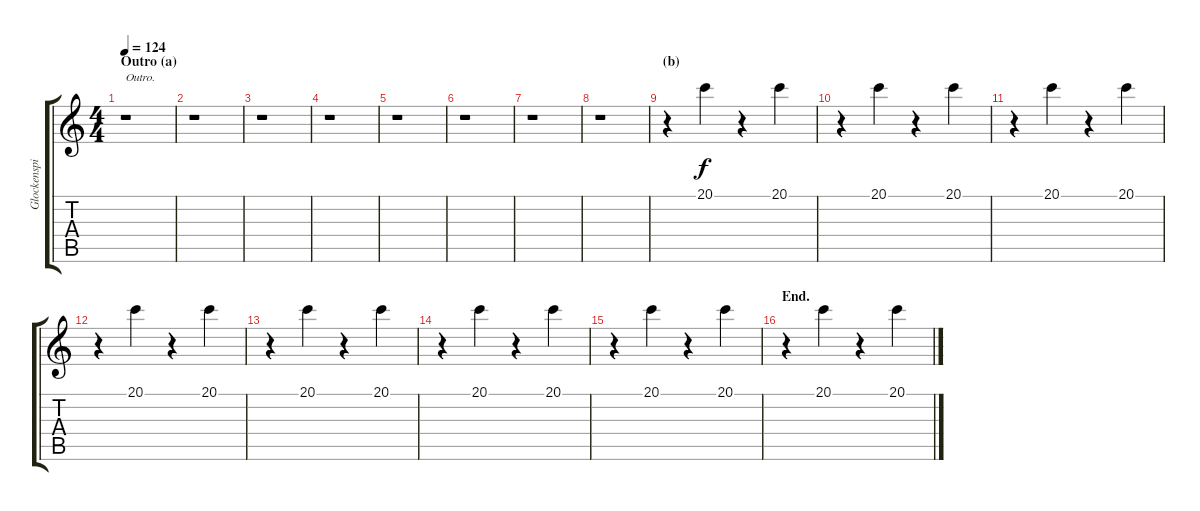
\track ("Glockenspiel" "Glockenspi") {instrument glockenspiel}
\staff {score tabs}
\tuning (E4 B3 G3 D3 A2 E2) {hide}
\ts (4 4)
\section ("" "Outro (a)")
\tempo 124
\clef g2
\ks c
r.1{txt "Outro." dy f} |
r.1 |
r.1 |
r.1 |
r.1 |
r.1 |
r.1 |
r.1 |
\section ("" "(b)")
r.4 20.1.4 r.4 20.1.4 |
r.4 20.1.4 r.4 20.1.4 |
r.4 20.1.4 r.4 20.1.4 |
r.4 20.1.4 r.4 20.1.4 |
r.4 20.1.4 r.4 20.1.4 |
r.4 20.1.4 r.4 20.1.4 |
r.4 20.1.4 r.4 20.1.4 |
\section ("" "End.")
r.4 20.1.4 r.4 20.1.4
